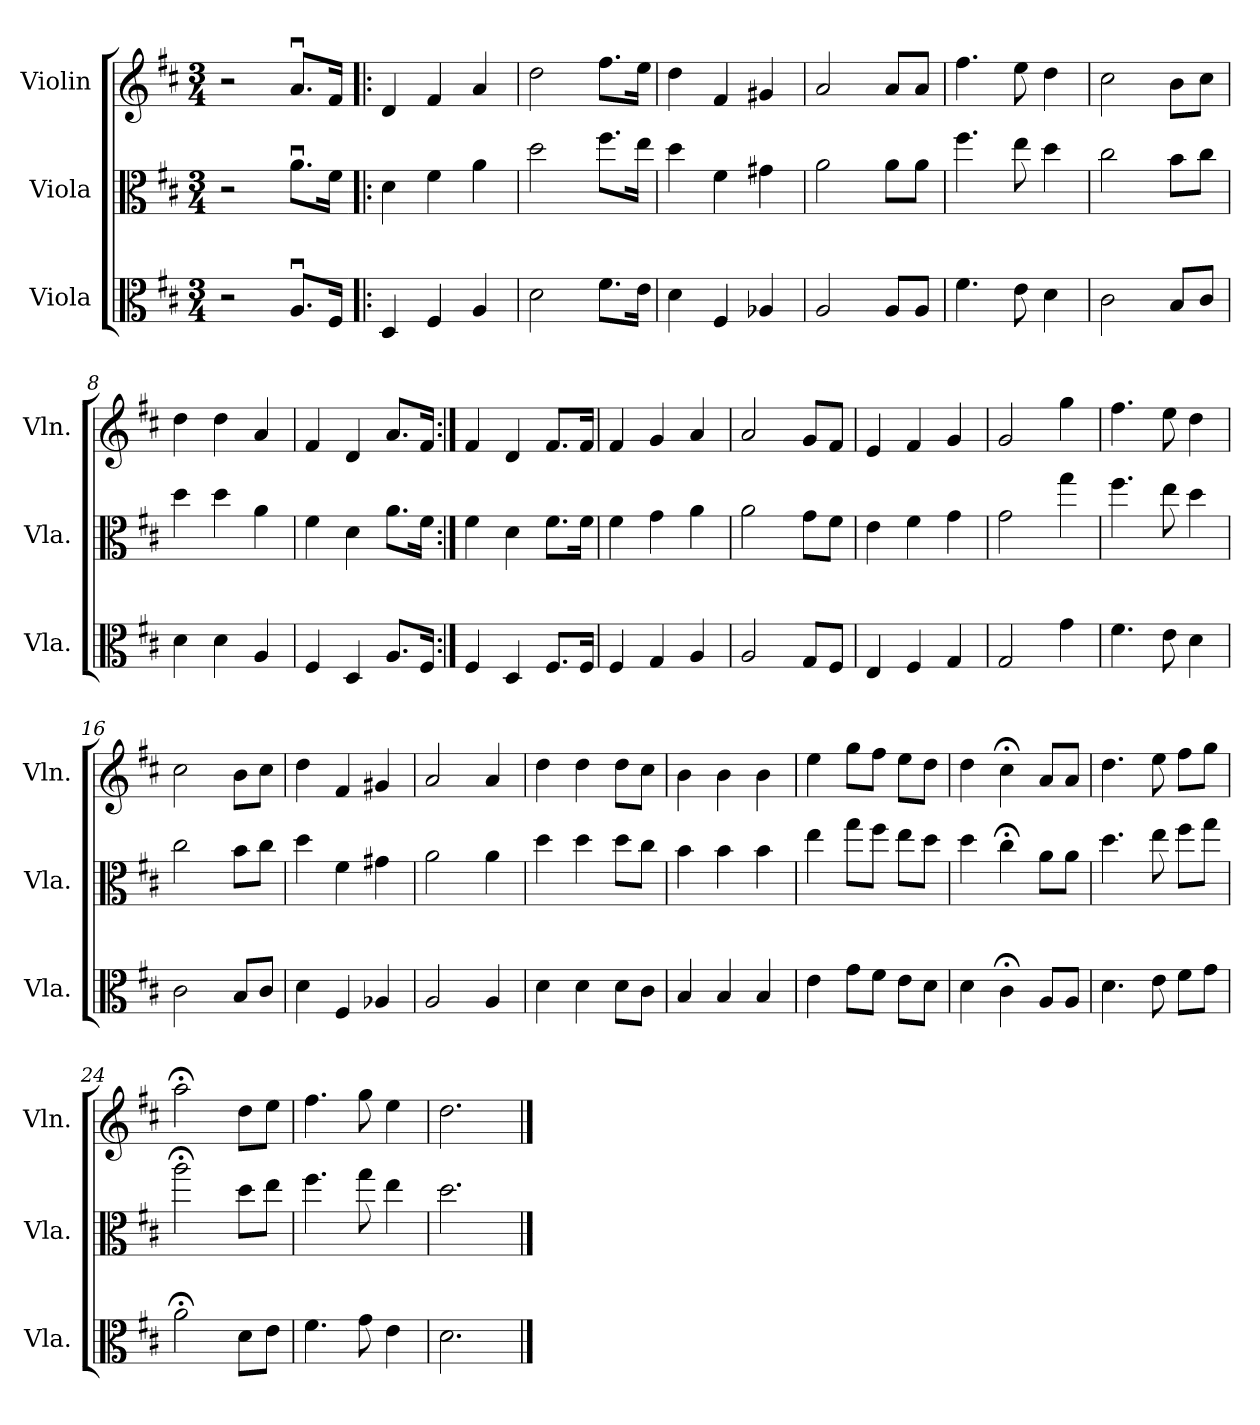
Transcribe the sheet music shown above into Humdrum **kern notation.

**kern	**kern	**kern
*part3	*part2	*part1
*staff3	*staff2	*staff1
*I"Viola	*I"Viola	*I"Violin
*I'Vla.	*I'Vla.	*I'Vln.
*clefC3	*clefC3	*clefG2
*k[f#c#]	*k[f#c#]	*k[f#c#]
*M3/4	*M3/4	*M3/4
=1	=1	=1
2r	2r	2r
8.Au/L	8.au\L	8.au/L
16F#/Jk	16f#\Jk	16f#/Jk
=2!|:	=2!|:	=2!|:
4D/	4d\	4d/
4F#/	4f#\	4f#/
4A/	4a\	4a/
=3	=3	=3
2d\	2dd\	2dd\
8.f#\L	8.ff#\L	8.ff#\L
16e\Jk	16ee\Jk	16ee\Jk
=4	=4	=4
4d\	4dd\	4dd\
4F#/	4f#\	4f#/
4A-X/	4g#X\	4g#X/
=5	=5	=5
2A/	2a\	2a/
8A/L	8a\L	8a/L
8A/J	8a\J	8a/J
=6	=6	=6
4.f#\	4.ff#\	4.ff#\
8e\	8ee\	8ee\
4d\	4dd\	4dd\
=7	=7	=7
2c#\	2cc#\	2cc#\
8B/L	8b\L	8b\L
8c#/J	8cc#\J	8cc#\J
=8	=8	=8
4d\	4dd\	4dd\
4d\	4dd\	4dd\
4A/	4a\	4a/
=9	=9	=9
4F#/	4f#\	4f#/
4D/	4d\	4d/
8.A/L	8.a\L	8.a/L
16F#/Jk	16f#\Jk	16f#/Jk
!!LO:LB:g=z
=10:|!	=10:|!	=10:|!
4F#/	4f#\	4f#/
4D/	4d\	4d/
8.F#/L	8.f#\L	8.f#/L
16F#/Jk	16f#\Jk	16f#/Jk
=11	=11	=11
4F#/	4f#\	4f#/
4G/	4g\	4g/
4A/	4a\	4a/
=12	=12	=12
2A/	2a\	2a/
8G/L	8g\L	8g/L
8F#/J	8f#\J	8f#/J
=13	=13	=13
4E/	4e\	4e/
4F#/	4f#\	4f#/
4G/	4g\	4g/
=14	=14	=14
2G/	2g\	2g/
4g\	4gg\	4gg\
=15	=15	=15
4.f#\	4.ff#\	4.ff#\
8e\	8ee\	8ee\
4d\	4dd\	4dd\
=16	=16	=16
2c#\	2cc#\	2cc#\
8B/L	8b\L	8b\L
8c#/J	8cc#\J	8cc#\J
=17	=17	=17
4d\	4dd\	4dd\
4F#/	4f#\	4f#/
4A-X/	4g#X\	4g#X/
=18	=18	=18
2A/	2a\	2a/
4A/	4a\	4a/
=19	=19	=19
4d\	4dd\	4dd\
4d\	4dd\	4dd\
8d\L	8dd\L	8dd\L
8c#\J	8cc#\J	8cc#\J
=20	=20	=20
4B/	4b\	4b\
4B/	4b\	4b\
4B/	4b\	4b\
!!LO:LB:g=z
=21	=21	=21
4e\	4ee\	4ee\
8g\L	8gg\L	8gg\L
8f#\J	8ff#\J	8ff#\J
8e\L	8ee\L	8ee\L
8d\J	8dd\J	8dd\J
=22	=22	=22
4d\	4dd\	4dd\
4c#;<\	4cc#;<\	4cc#;<\
8A/L	8a\L	8a/L
8A/J	8a\J	8a/J
=23	=23	=23
4.d\	4.dd\	4.dd\
8e\	8ee\	8ee\
8f#\L	8ff#\L	8ff#\L
8g\J	8gg\J	8gg\J
=24	=24	=24
2a;<\	2aa;<\	2aa;<\
8d\L	8dd\L	8dd\L
8e\J	8ee\J	8ee\J
=25	=25	=25
4.f#\	4.ff#\	4.ff#\
8g\	8gg\	8gg\
4e\	4ee\	4ee\
=26	=26	=26
2.d\	2.dd\	2.dd\
==	==	==
*-	*-	*-
